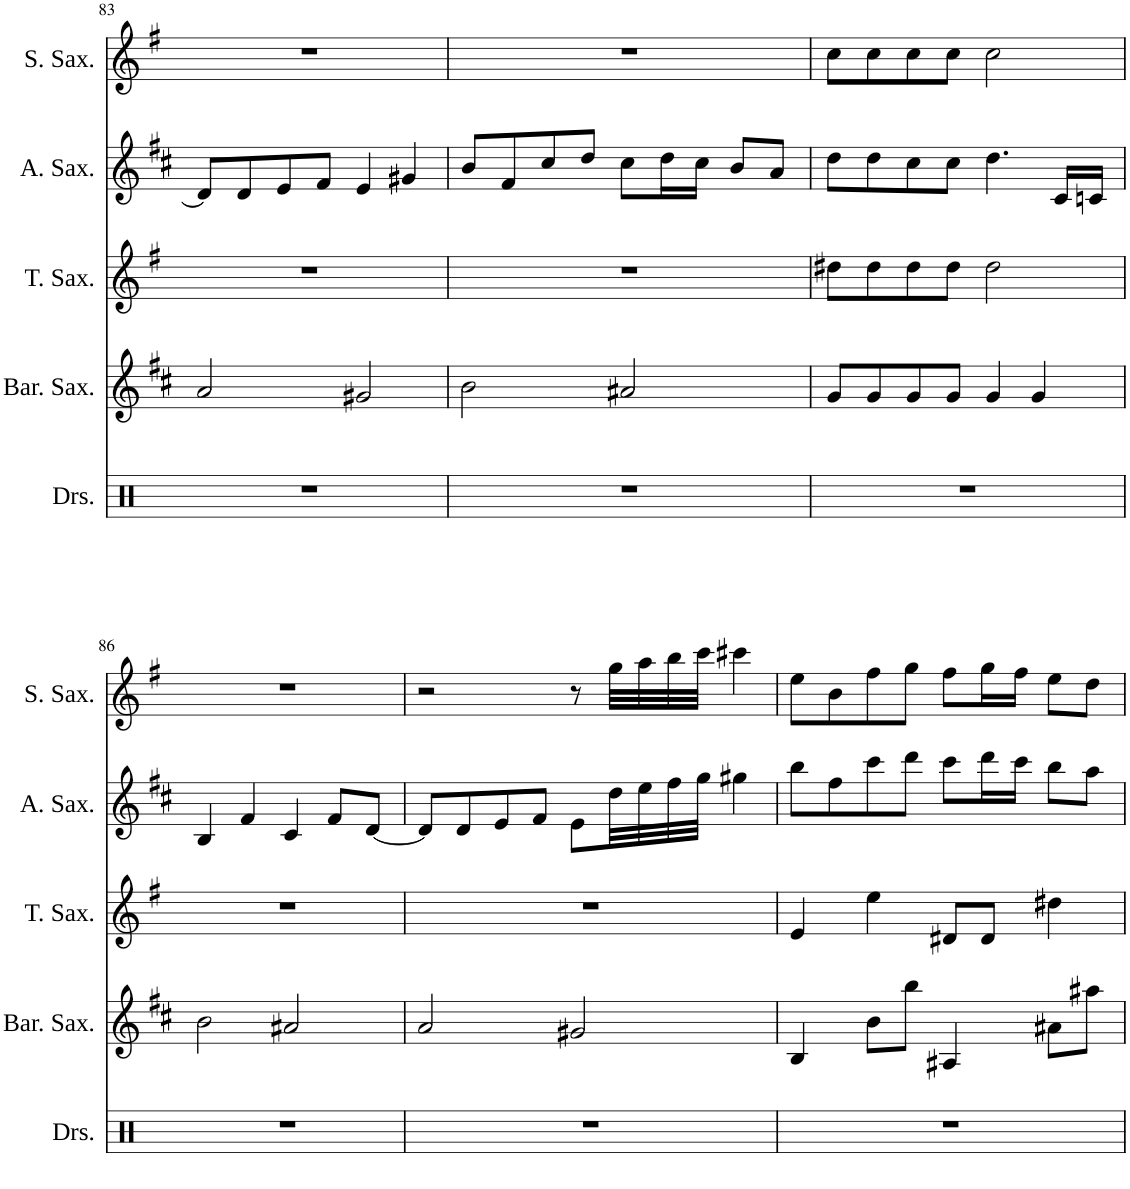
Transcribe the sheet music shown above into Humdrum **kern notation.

**kern	**kern	**kern	**kern	**kern
*part5	*part4	*part3	*part2	*part1
*staff5	*staff4	*staff3	*staff2	*staff1
*I"Drumset	*I"Baritone Saxophone	*I"Tenor Saxophone	*I"Alto Saxophone	*I"Soprano Saxophone
*I'Drs.	*I'Bar. Sax.	*I'T. Sax.	*I'A. Sax.	*I'S. Sax.
!!LO:PB:g=z
*clefX	*clefG2	*clefG2	*clefG2	*clefG2
*	*Trd12c21	*Trd8c14	*Trd5c9	*Trd1c2
*k[]	*k[f#c#]	*k[f#]	*k[f#c#]	*k[f#]
*M4/4	*M4/4	*M4/4	*M4/4	*M4/4
=83	=83	=83	=83	=83
1r	2a/	1r	8d/L]	1r
.	.	.	8d/	.
.	.	.	8e/	.
.	.	.	8f#/J	.
.	2g#X/	.	4e/	.
.	.	.	4g#X/	.
=84	=84	=84	=84	=84
1r	2b\	1r	8b/L	1r
.	.	.	8f#/	.
.	.	.	8cc#/	.
.	.	.	8dd/J	.
.	2a#X/	.	8cc#\L	.
.	.	.	16dd\L	.
.	.	.	16cc#\JJ	.
.	.	.	8b/L	.
.	.	.	8a/J	.
=85	=85	=85	=85	=85
1r	8g/L	8dd#X\L	8dd\L	8cc\L
.	8g/	8dd#\	8dd\	8cc\
.	8g/	8dd#\	8cc#\	8cc\
.	8g/J	8dd#\J	8cc#\J	8cc\J
.	4g/	2dd#\	4.dd\	2cc\
.	4g/	.	.	.
.	.	.	16c#/LL	.
.	.	.	16cn/JJ	.
!!LO:LB:g=z
=86	=86	=86	=86	=86
1r	2b\	1r	4B/	1r
.	.	.	4f#/	.
.	2a#X/	.	4c#/	.
.	.	.	8f#/L	.
.	.	.	[8d/J	.
=87	=87	=87	=87	=87
1r	2a/	1r	8d/L]	2r
.	.	.	8d/	.
.	.	.	8e/	.
.	.	.	8f#/J	.
.	2g#X/	.	8e\L	8r
.	.	.	32dd\LL	32gg\LLL
.	.	.	32ee\	32aa\
.	.	.	32ff#\	32bb\
.	.	.	32gg\JJJ	32ccc\JJJ
.	.	.	4gg#X\	4ccc#X\
=88	=88	=88	=88	=88
1r	4B/	4e/	8bb\L	8ee\L
.	.	.	8ff#\	8b\
.	8b\L	4ee\	8ccc#\	8ff#\
.	8bb\J	.	8ddd\J	8gg\J
.	4A#X/	8d#X/L	8ccc#\L	8ff#\L
.	.	8d#/J	16ddd\L	16gg\L
.	.	.	16ccc#\JJ	16ff#\JJ
.	8a#X\L	4dd#X\	8bb\L	8ee\L
.	8aa#X\J	.	8aa\J	8dd\J
=	=	=	=	=
*-	*-	*-	*-	*-
